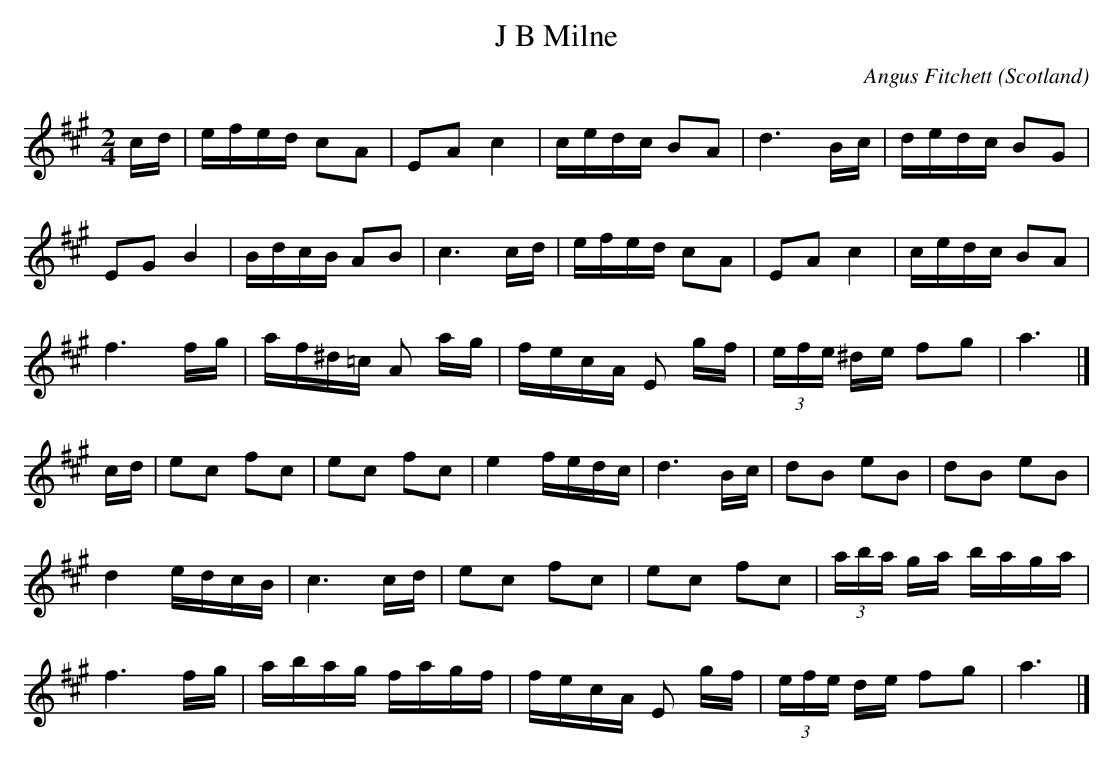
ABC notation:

X:1
T:J B Milne
C:Angus Fitchett
O:Scotland
M:2/4
L:1/8
K:A
c/d/|e/f/e/d/ cA|EA c2|c/e/d/c/ BA|d3 B/c/|d/e/d/c/ BG|
EG B2|B/d/c/B/ AB|c3 c/d/|e/f/e/d/ cA|EA c2|c/e/d/c/ BA|
f3 f/g/|a/f/^d/=c/ A a/g/|f/e/c/A/ E g/f/|(3e/f/e/ ^d/e/ fg|a3|]
c/d/|ec fc|ec fc|e2 f/e/d/c/|d3 B/c/|dB eB|dB eB|
d2 e/d/c/B/|c3 c/d/|ec fc|ec fc|(3a/b/a/ g/a/ b/a/g/a/|
f3 f/g/|a/b/a/g/ f/a/g/f/|f/e/c/A/ E g/f/|(3e/f/e/ d/e/ fg|a3|]
